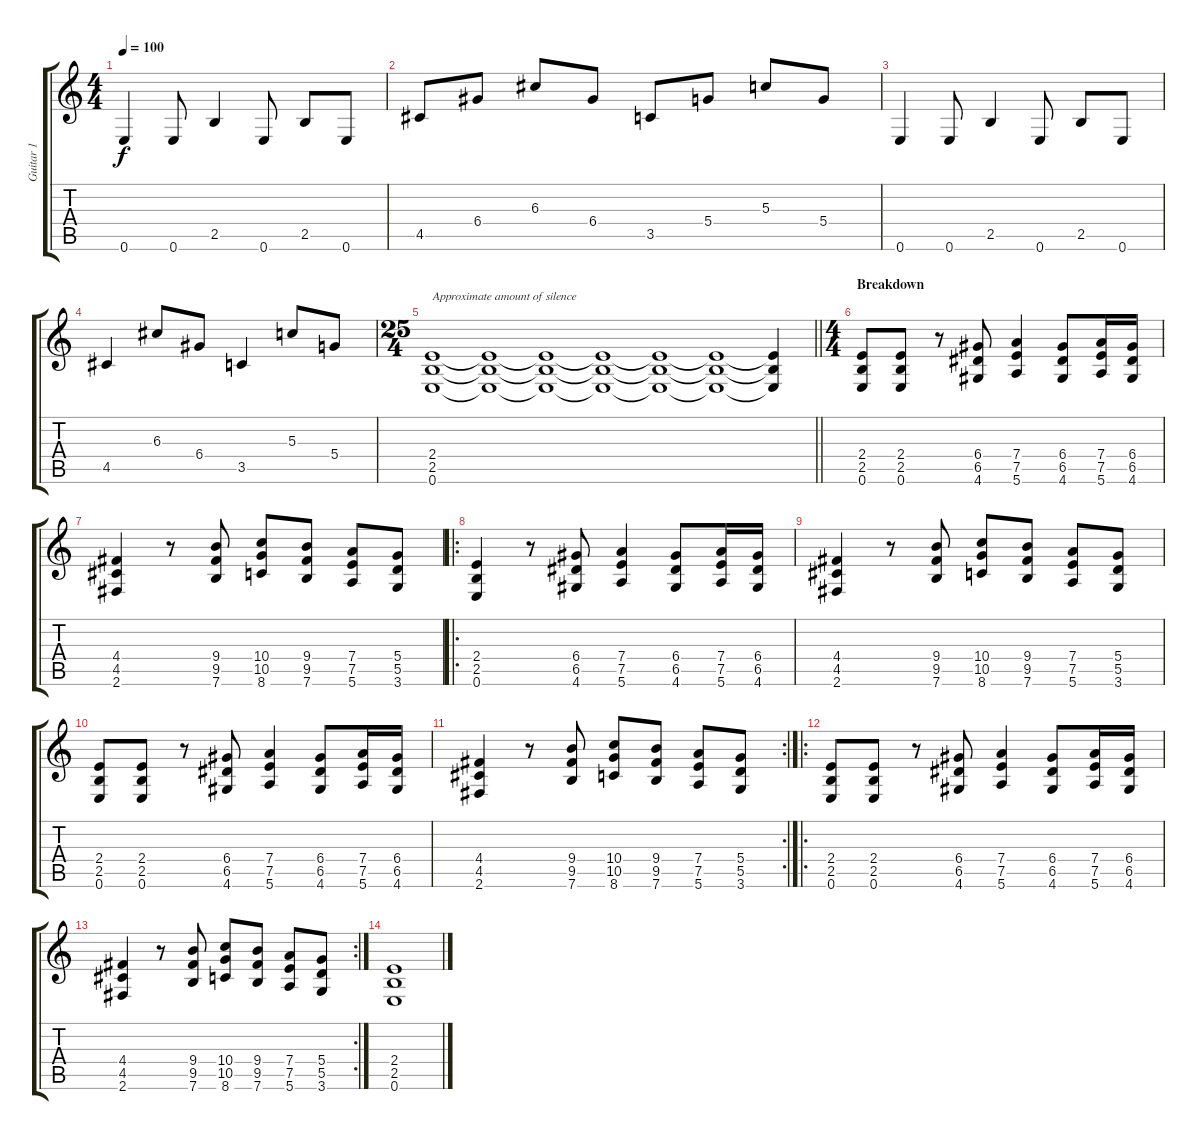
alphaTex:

\track ("Guitar 1" "Guitar 1") {instrument overdrivenguitar}
\staff {score tabs}
\tuning (E4 B3 G3 D3 A2 E2) {hide}
\ts (4 4)
\tempo 100
\clef g2
\ks c
0.6.4{dy f} 0.6.8 2.5.4 0.6.8 2.5.8 0.6.8 |
4.5.8 6.4.8 6.3.8 6.4.8 3.5.8 5.4.8 5.3.8 5.4.8 |
0.6.4 0.6.8 2.5.4 0.6.8 2.5.8 0.6.8 |
4.5.4 6.3.8 6.4.8 3.5.4 5.3.8 5.4.8 |
\ts (25 4)
\barLineRight lightlight
(2.4 2.5 0.6).1{txt "Approximate amount of silence"} (2.4{t} 2.5{t} 0.6{t}).1 (2.4{t} 2.5{t} 0.6{t}).1 (2.4{t} 2.5{t} 0.6{t}).1 (2.4{t} 2.5{t} 0.6{t}).1 (2.4{t} 2.5{t} 0.6{t}).1 (2.4{t} 2.5{t} 0.6{t}).4 |
\ts (4 4)
\section ("" "Breakdown")
(2.4 2.5 0.6).8 (2.4 2.5 0.6).8 r.8 (6.4 6.5 4.6).8 (7.4 7.5 5.6).4 (6.4 6.5 4.6).8 (7.4 7.5 5.6).16 (6.4 6.5 4.6).16 |
(4.4 4.5 2.6).4 r.8 (9.4 9.5 7.6).8 (10.4 10.5 8.6).8 (9.4 9.5 7.6).8 (7.4 7.5 5.6).8 (5.4 5.5 3.6).8 |
\ro
(2.4 2.5 0.6).4 r.8 (6.4 6.5 4.6).8 (7.4 7.5 5.6).4 (6.4 6.5 4.6).8 (7.4 7.5 5.6).16 (6.4 6.5 4.6).16 |
(4.4 4.5 2.6).4 r.8 (9.4 9.5 7.6).8 (10.4 10.5 8.6).8 (9.4 9.5 7.6).8 (7.4 7.5 5.6).8 (5.4 5.5 3.6).8 |
(2.4 2.5 0.6).8 (2.4 2.5 0.6).8 r.8 (6.4 6.5 4.6).8 (7.4 7.5 5.6).4 (6.4 6.5 4.6).8 (7.4 7.5 5.6).16 (6.4 6.5 4.6).16 |
\rc 2
(4.4 4.5 2.6).4 r.8 (9.4 9.5 7.6).8 (10.4 10.5 8.6).8 (9.4 9.5 7.6).8 (7.4 7.5 5.6).8 (5.4 5.5 3.6).8 |
\ro
(2.4 2.5 0.6).8 (2.4 2.5 0.6).8 r.8 (6.4 6.5 4.6).8 (7.4 7.5 5.6).4 (6.4 6.5 4.6).8 (7.4 7.5 5.6).16 (6.4 6.5 4.6).16 |
\rc 2
(4.4 4.5 2.6).4 r.8 (9.4 9.5 7.6).8 (10.4 10.5 8.6).8 (9.4 9.5 7.6).8 (7.4 7.5 5.6).8 (5.4 5.5 3.6).8 |
(2.4 2.5 0.6).1
